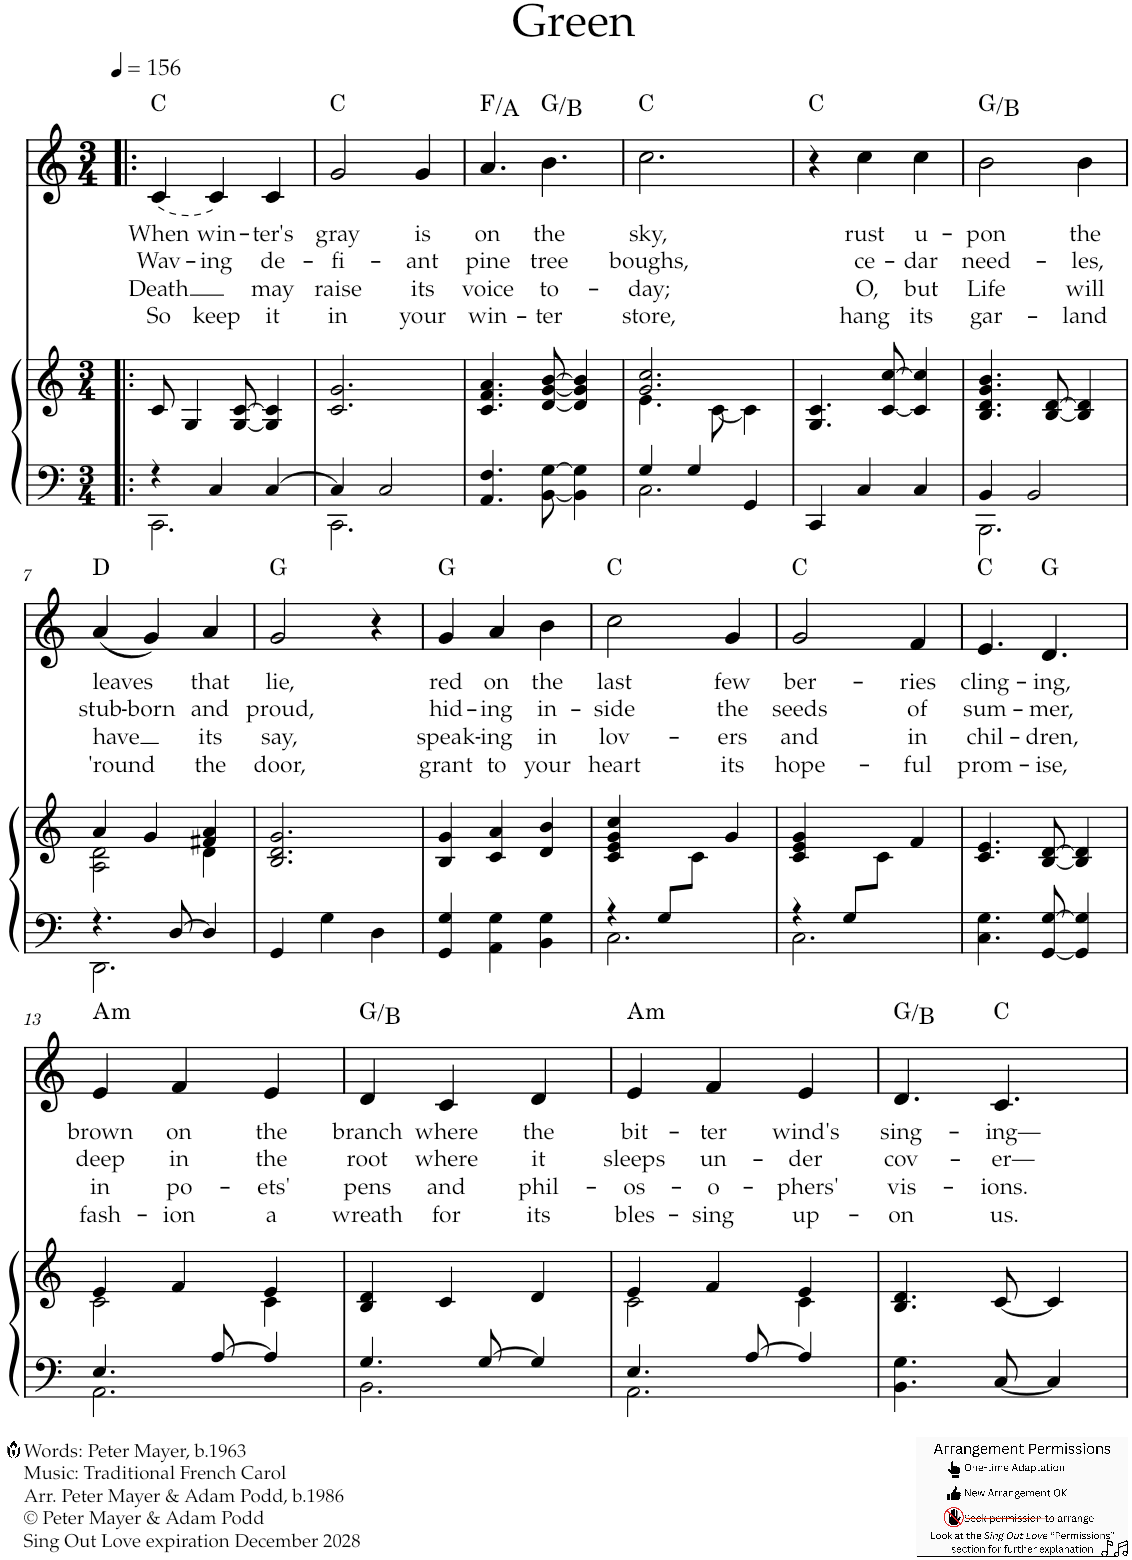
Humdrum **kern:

**kern	**kern	**kern	**text	**text	**text	**text	**harte
*part2	*part2	*part1	*part1	*part1	*part1	*part1	*part1
*staff3	*staff2	*staff1	*staff1	*staff1	*staff1	*staff1	*
*I"Piano (2)	*	*I"Oboe	*	*	*	*	*
*I'Pno	*	*I'Ob	*	*	*	*	*
*stria5	*stria5	*	*	*	*	*	*
*clefF4	*clefG2	*clefG2	*	*	*	*	*
*k[]	*k[]	*k[]	*	*	*	*	*
*M3/4	*M3/4	*M3/4	*	*	*	*	*
*MM156	*MM156	*MM156	*	*	*	*	*
=1!|:	=1!|:	=1!|:	=1!|:	=1!|:	=1!|:	=1!|:	=1!|:
*^	*	*	*	*	*	*	*
!	!	!	!	!LO:LY:b	!LO:LY:b	!LO:LY:b	!LO:LY:b	!
4r	2.CC\	8c/	(<4c/	When	Wav-	Death	So	C:maj
.	.	4G/	.	.	.	.	.	.
!	!	!	!	!LO:LY:b	!LO:LY:b	!	!LO:LY:b	!
4C/	.	.	4c/)	win-	-ing	.	keep	.
.	.	[<8G/ [>8c/	.	.	.	.	.	.
!	!	!	!	!LO:LY:b	!LO:LY:b	!LO:LY:b	!LO:LY:b	!
[>4C/	.	4G/] 4c/]	4c/	-ter's	de-	may	it	.
=2	=2	=2	=2	=2	=2	=2	=2	=2
!	!	!	!	!LO:LY:b	!LO:LY:b	!LO:LY:b	!LO:LY:b	!
4C/]	2.CC\	2.c/ 2.g/	2g/	gray	-fi-	raise	in	C:maj
2C/	.	.	.	.	.	.	.	.
!	!	!	!	!LO:LY:b	!LO:LY:b	!LO:LY:b	!LO:LY:b	!
.	.	.	4g/	is	-ant	its	your	.
*v	*v	*	*	*	*	*	*	*
=3	=3	=3	=3	=3	=3	=3	=3
!	!	!	!LO:LY:b	!LO:LY:b	!LO:LY:b	!LO:LY:b	!
4.AA/ 4.F/	4.c/ 4.f/ 4.a/	4.a/	on	pine	voice	win-	F:maj/3
!	!	!	!LO:LY:b	!LO:LY:b	!LO:LY:b	!LO:LY:b	!
[<8BB\ [>8G\	[<8d/ [<8g/ [>8b/	4.b\	the	tree	to-	-ter	G:maj/3
4BB\] 4G\]	4d/] 4g/] 4b/]	.	.	.	.	.	.
=4	=4	=4	=4	=4	=4	=4	=4
*^	*^	*	*	*	*	*	*
!	!	!	!	!	!LO:LY:b	!LO:LY:b	!LO:LY:b	!LO:LY:b	!
4G/	2.C\	2.g/ 2.cc/	4.e\	2.cc\	sky,	boughs,	-day;	store,	C:maj
4G/	.	.	.	.	.	.	.	.	.
.	.	.	[<8c\	.	.	.	.	.	.
4GG/	.	.	4c\]	.	.	.	.	.	.
*v	*v	*	*	*	*	*	*	*	*
*	*v	*v	*	*	*	*	*	*
=5	=5	=5	=5	=5	=5	=5	=5
4CC/	4.G/ 4.c/	4r	.	.	.	.	C:maj
!	!	!	!LO:LY:b	!LO:LY:b	!LO:LY:b	!LO:LY:b	!
4C/	.	4cc\	rust	ce-	O,	hang	.
.	[<8c/ [>8cc/	.	.	.	.	.	.
!	!	!	!LO:LY:b	!LO:LY:b	!LO:LY:b	!LO:LY:b	!
4C/	4c/] 4cc/]	4cc\	u-	-dar	but	its	.
=6	=6	=6	=6	=6	=6	=6	=6
*^	*	*	*	*	*	*	*
!	!	!	!	!LO:LY:b	!LO:LY:b	!LO:LY:b	!LO:LY:b	!
4BB/	2.BBB\	4.B/ 4.d/ 4.g/ 4.b/	2b\	-pon	need-	Life	gar-	G:maj/3
2BB/	.	.	.	.	.	.	.	.
.	.	[<8B/ [>8d/	.	.	.	.	.	.
!	!	!	!	!LO:LY:b	!LO:LY:b	!LO:LY:b	!LO:LY:b	!
.	.	4B/] 4d/]	4b\	the	-les,	will	-land	.
!!LO:LB:g=z
=7	=7	=7	=7	=7	=7	=7	=7	=7
*	*	*^	*	*	*	*	*	*
!	!	!	!	!	!LO:LY:b	!LO:LY:b	!LO:LY:b	!LO:LY:b	!
4.r	2.DD\	4a/	2A\ 2d\	(<4a/	leaves	stub-	have	'round	D:maj
!	!	!	!	!	!	!LO:LY:b	!	!	!
.	.	4g/	.	4g/)	.	-born	.	.	.
[>8D/	.	.	.	.	.	.	.	.	.
!	!	!	!	!	!LO:LY:b	!LO:LY:b	!LO:LY:b	!LO:LY:b	!
4D/]	.	4f#X/ 4a/	4d\	4a/	that	and	its	the	.
*v	*v	*	*	*	*	*	*	*	*
=8	=8	=8	=8	=8	=8	=8	=8	=8
!	!	!	!	!LO:LY:b	!LO:LY:b	!LO:LY:b	!LO:LY:b	!
*	*v	*v	*	*	*	*	*	*
4GG/	2.B/ 2.d/ 2.g/	2g/	lie,	proud,	say,	door,	G:maj
4G\	.	.	.	.	.	.	.
4D\	.	4r	.	.	.	.	.
=9	=9	=9	=9	=9	=9	=9	=9
!	!	!	!LO:LY:b	!LO:LY:b	!LO:LY:b	!LO:LY:b	!
4GG/ 4G/	4B/ 4g/	4g/	red	hid-	speak-	grant	G:maj
!	!	!	!LO:LY:b	!LO:LY:b	!LO:LY:b	!LO:LY:b	!
4AA\ 4G\	4c/ 4a/	4a/	on	-ing	-ing	to	.
!	!	!	!LO:LY:b	!LO:LY:b	!LO:LY:b	!LO:LY:b	!
4BB\ 4G\	4d/ 4b/	4b\	the	in-	in	your	.
=10	=10	=10	=10	=10	=10	=10	=10
*^	*	*	*	*	*	*	*
*	*^	*	*	*	*	*	*	*
!	!	!	!	!	!LO:LY:b	!LO:LY:b	!LO:LY:b	!LO:LY:b	!
4ryy	4r	2.C\	4c/ 4e/ 4g/ 4cc/	2cc\	last	-side	lov-	heart	C:maj
8G/L	4ryy	.	8ryy	.	.	.	.	.	.
4.ryy	.	.	8c\J	.	.	.	.	.	.
!	!	!	!	!	!LO:LY:b	!LO:LY:b	!LO:LY:b	!LO:LY:b	!
.	4ryy	.	4g/	4g/	few	the	-ers	its	.
=11	=11	=11	=11	=11	=11	=11	=11	=11	=11
!	!	!	!	!	!LO:LY:b	!LO:LY:b	!LO:LY:b	!LO:LY:b	!
4ryy	4r	2.C\	4c/ 4e/ 4g/	2g/	ber-	seeds	and	hope-	C:maj
8G/L	4ryy	.	8ryy	.	.	.	.	.	.
4.ryy	.	.	8c\J	.	.	.	.	.	.
!	!	!	!	!	!LO:LY:b	!LO:LY:b	!LO:LY:b	!LO:LY:b	!
.	4ryy	.	4f/	4f/	-ries	of	in	-ful	.
*	*v	*v	*	*	*	*	*	*	*
=12	=12	=12	=12	=12	=12	=12	=12	=12
!	!	!	!	!LO:LY:b	!LO:LY:b	!LO:LY:b	!LO:LY:b	!
*v	*v	*	*	*	*	*	*	*
4.C\ 4.G\	4.c/ 4.e/	4.e/	cling-	sum-	chil-	prom-	C:maj
!	!	!	!LO:LY:b	!LO:LY:b	!LO:LY:b	!LO:LY:b	!
[<8GG/ [>8G/	[<8B/ [>8d/	4.d/	-ing,	-mer,	-dren,	-ise,	G:maj
4GG/] 4G/]	4B/] 4d/]	.	.	.	.	.	.
!!LO:LB:g=z
=13	=13	=13	=13	=13	=13	=13	=13
*^	*^	*	*	*	*	*	*
!	!	!	!	!	!LO:LY:b	!LO:LY:b	!LO:LY:b	!LO:LY:b	!LO:H:kt=m
4.E/	2.AA\	4e/	2c\	4e/	brown	deep	in	fash-	A:min
!	!	!	!	!	!LO:LY:b	!LO:LY:b	!LO:LY:b	!LO:LY:b	!
.	.	4f/	.	4f/	on	in	po-	-ion	.
[>8A/	.	.	.	.	.	.	.	.	.
!	!	!	!	!	!LO:LY:b	!LO:LY:b	!LO:LY:b	!LO:LY:b	!
4A/]	.	4e/	4c\	4e/	the	the	-ets'	a	.
=14	=14	=14	=14	=14	=14	=14	=14	=14	=14
!	!	!	!	!	!LO:LY:b	!LO:LY:b	!LO:LY:b	!LO:LY:b	!
*	*	*v	*v	*	*	*	*	*	*
4.G/	2.BB\	4B/ 4d/	4d/	branch	root	pens	wreath	G:maj/3
!	!	!	!	!LO:LY:b	!LO:LY:b	!LO:LY:b	!LO:LY:b	!
.	.	4c/	4c/	where	where	and	for	.
[>8G/	.	.	.	.	.	.	.	.
!	!	!	!	!LO:LY:b	!LO:LY:b	!LO:LY:b	!LO:LY:b	!
4G/]	.	4d/	4d/	the	it	phil-	its	.
=15	=15	=15	=15	=15	=15	=15	=15	=15
*	*	*^	*	*	*	*	*	*
!	!	!	!	!	!LO:LY:b	!LO:LY:b	!LO:LY:b	!LO:LY:b	!LO:H:kt=m
4.E/	2.AA\	4e/	2c\	4e/	bit-	sleeps	-os-	bles-	A:min
!	!	!	!	!	!LO:LY:b	!LO:LY:b	!LO:LY:b	!LO:LY:b	!
.	.	4f/	.	4f/	-ter	un-	-o-	-sing	.
[>8A/	.	.	.	.	.	.	.	.	.
!	!	!	!	!	!LO:LY:b	!LO:LY:b	!LO:LY:b	!LO:LY:b	!
4A/]	.	4e/	4c\	4e/	wind's	-der	-phers'	up-	.
*v	*v	*	*	*	*	*	*	*	*
=16	=16	=16	=16	=16	=16	=16	=16	=16
!	!	!	!	!LO:LY:b	!LO:LY:b	!LO:LY:b	!LO:LY:b	!
*	*v	*v	*	*	*	*	*	*
4.BB\ 4.G\	4.B/ 4.d/	4.d/	sing-	cov-	vis-	-on	G:maj/3
!	!	!	!LO:LY:b	!LO:LY:b	!LO:LY:b	!LO:LY:b	!
[<8C/	[<8c/	4.c/	-ing—	-er—	-ions.	us.	C:maj
4C/]	4c/]	.	.	.	.	.	.
=	=	=	=	=	=	=	=
*-	*-	*-	*-	*-	*-	*-	*-
